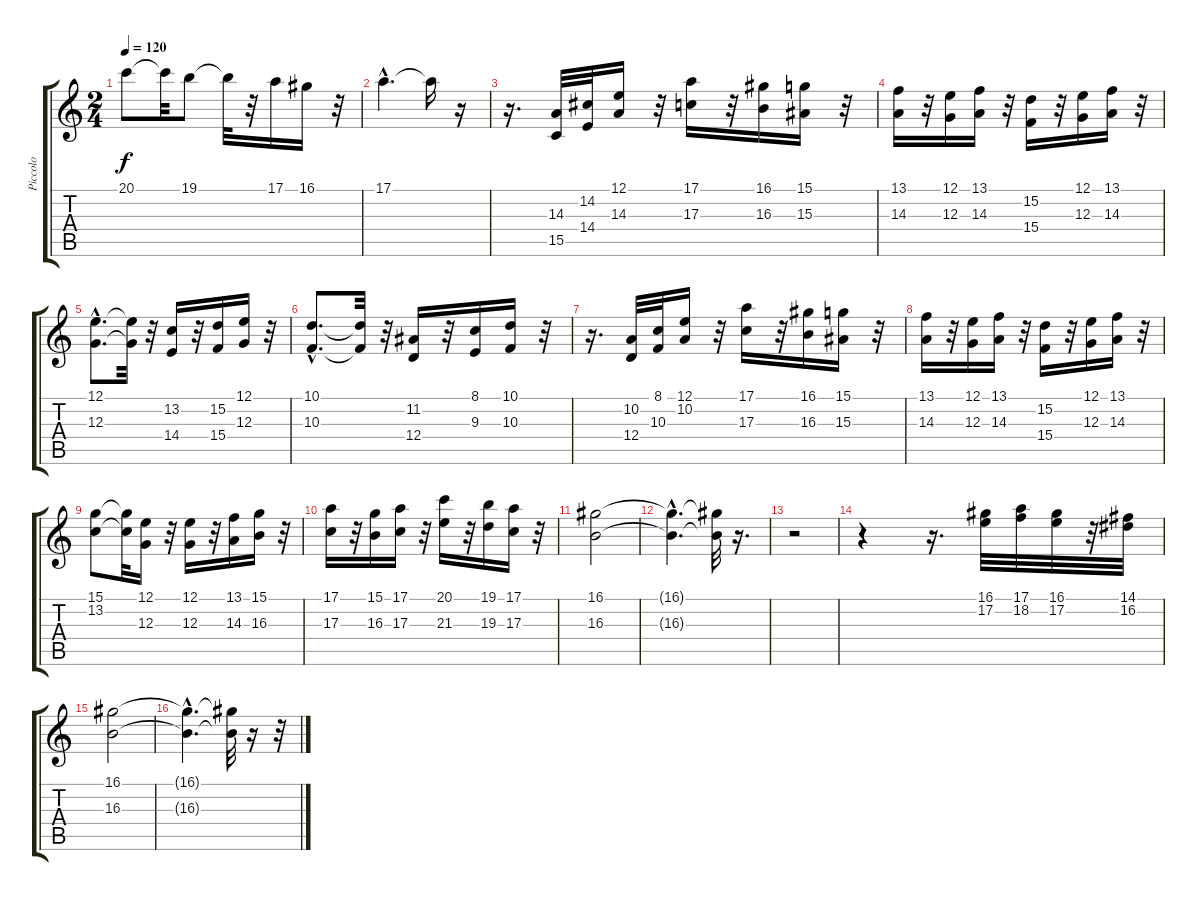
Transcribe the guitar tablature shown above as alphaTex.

\track ("Piccolo" "Piccolo") {instrument piccolo}
\staff {score tabs}
\tuning (E4 B3 G3 D3 A2 E2) {hide}
\ts (2 4)
\tempo 120
\clef g2
\ks c
20.1.8{dy f} 20.1{t}.32 19.1.8 19.1{t}.32 r.32 17.1.16 16.1.16 r.32 |
17.1{hac}.4{d} 17.1{t}.16 r.16 |
r.16{d} (14.3 15.5).32{instrument piccolo} (14.2 14.4).32 (12.1 14.3).16 r.32 (17.1 17.3).16 r.32 (16.1 16.3).16 (15.1 15.3).16 r.32 |
(13.1 14.3).16 r.32 (12.1 12.3).16 (13.1 14.3).16 r.32 (15.2 15.4).16 r.32 (12.1 12.3).16 (13.1 14.3).16 r.32 |
(12.1{hac} 12.3{hac}).8{d} (12.1{t} 12.3{t}).32 r.32 (13.2 14.4).16 r.32 (15.2 15.4).16 (12.1 12.3).16 r.32 |
(10.1{hac} 10.3{hac}).8{d} (10.1{t} 10.3{t}).32 r.32 (11.2 12.4).16 r.32 (8.1 9.3).16 (10.1 10.3).16 r.32 |
r.16{d} (10.2 12.4).32 (8.1 10.3).32 (12.1 10.2).16 r.32 (17.1 17.3).16 r.32 (16.1 16.3).16 (15.1 15.3).16 r.32 |
(13.1 14.3).16 r.32 (12.1 12.3).16 (13.1 14.3).16 r.32 (15.2 15.4).16 r.32 (12.1 12.3).16 (13.1 14.3).16 r.32 |
(15.1 13.2).8 (15.1{t} 13.2{t}).32 (12.1 12.3).16 r.32 (12.1 12.3).16 r.32 (13.1 14.3).16 (15.1 16.3).16 r.32 |
(17.1 17.3).16 r.32 (15.1 16.3).16 (17.1 17.3).16 r.32 (20.1 21.3).16 r.32 (19.1 19.3).16 (17.1 17.3).16 r.32 |
(16.1 16.3).2 |
(16.1{hac t} 16.3{hac t}).4{d} (16.1{t} 16.3{t}).32 r.16{d} |
r.2 |
r.4 r.16{d} (16.1 17.2).32 (17.1 18.2).32 (16.1 17.2).32 r.32 (14.1 16.2).32 |
(16.1 16.3).2 |
(16.1{hac t} 16.3{hac t}).4{d} (16.1{t} 16.3{t}).32 r.16 r.32
